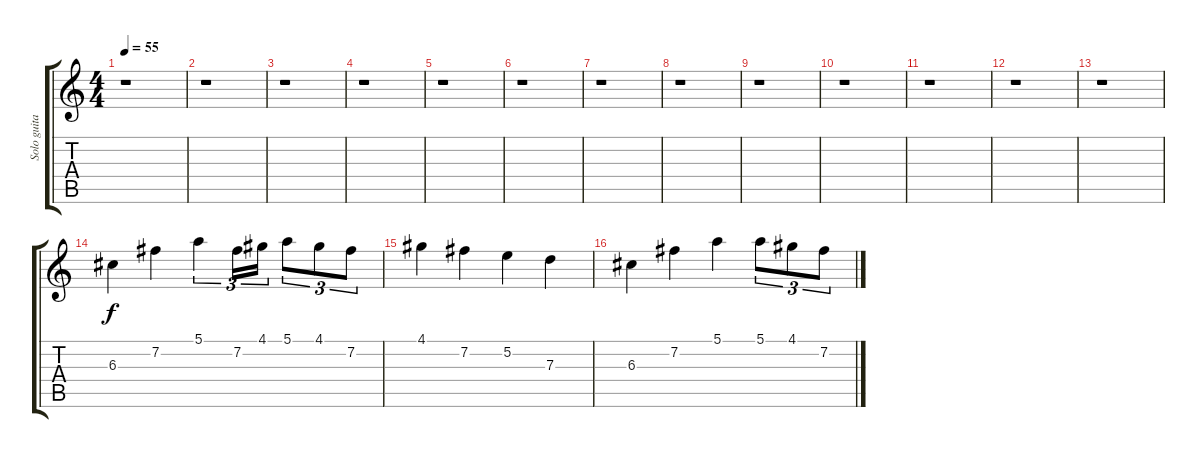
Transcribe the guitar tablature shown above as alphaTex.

\track ("Solo guitar" "Solo guita") {instrument distortionguitar}
\staff {score tabs}
\tuning (E4 B3 G3 D3 A2 D2) {hide}
\ts (4 4)
\tempo 55
\clef g2
\ks c
r.1{dy f} |
r.1 |
r.1 |
r.1 |
r.1 |
r.1 |
r.1 |
r.1 |
r.1 |
r.1 |
r.1 |
r.1 |
r.1 |
6.3.4 7.2.4 5.1.4{tu (3 2)} 7.2.16{tu (3 2)} 4.1.16{tu (3 2)} 5.1.8{tu (3 2)} 4.1.8{tu (3 2)} 7.2.8{tu (3 2)} |
4.1.4 7.2.4 5.2.4 7.3.4 |
6.3.4 7.2.4 5.1.4 5.1.8{tu (3 2)} 4.1.8{tu (3 2)} 7.2.8{tu (3 2)}
